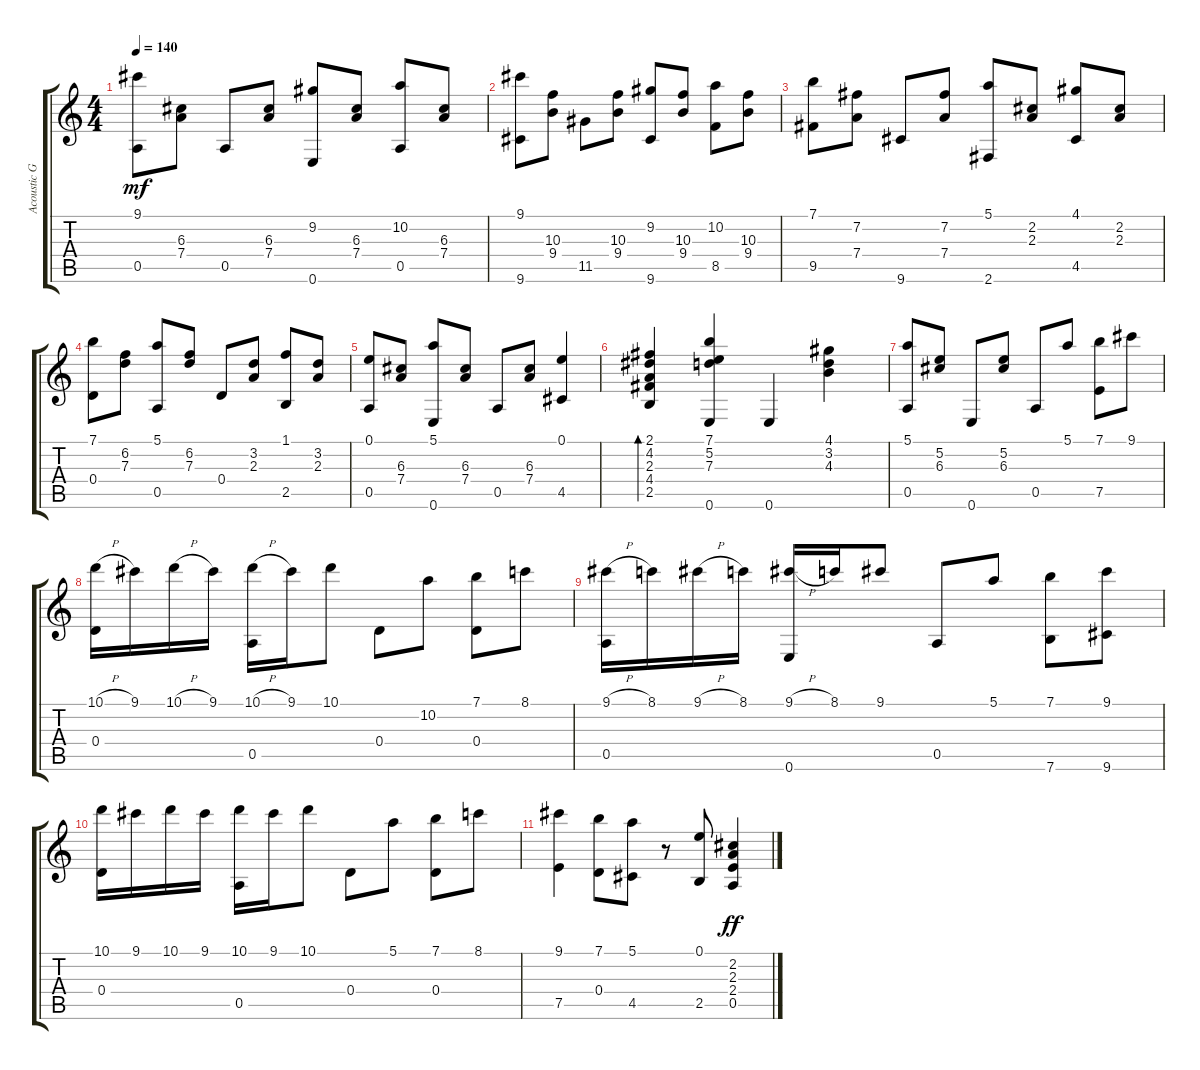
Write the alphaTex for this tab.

\track ("Acoustic Guitar" "Acoustic G") {instrument acousticguitarnylon}
\staff {score tabs}
\tuning (E4 B3 G3 D3 A2 E2) {hide}
\ts (4 4)
\tempo 140
\clef g2
\ks c
(9.1 0.5).8{dy mf} (6.3 7.4).8 0.5.8 (6.3 7.4).8 (9.2 0.6).8 (6.3 7.4).8 (10.2 0.5).8 (6.3 7.4).8 |
(9.1 9.6).8 (10.3 9.4).8 11.5.8 (10.3 9.4).8 (9.2 9.6).8 (10.3 9.4).8 (10.2 8.5).8 (10.3 9.4).8 |
(7.1 9.5).8 (7.2 7.4).8 9.6.8 (7.2 7.4).8 (5.1 2.6).8 (2.2 2.3).8 (4.1 4.5).8 (2.2 2.3).8 |
(7.1 0.4).8 (6.2 7.3).8 (5.1 0.5).8 (6.2 7.3).8 0.4.8 (3.2 2.3).8 (1.1 2.5).8 (3.2 2.3).8 |
(0.1 0.5).8 (6.3 7.4).8 (5.1 0.6).8 (6.3 7.4).8 0.5.8 (6.3 7.4).8 (0.1 4.5).4 |
(2.1 4.2 2.3 4.4 2.5).4{bd 30} (7.1 5.2 7.3 0.6).4 0.6.4 (4.1 3.2 4.3).4 |
(5.1 0.5).8 (5.2 6.3).8 0.6.8 (5.2 6.3).8 0.5.8 5.1.8 (7.1 7.5).8 9.1.8 |
(10.1{h} 0.4).16 9.1.16 10.1{h}.16 9.1.16 (10.1{h} 0.5).16 9.1.16 10.1.8 0.4.8 10.2.8 (7.1 0.4).8 8.1.8 |
(9.1{h} 0.5).16 8.1.16 9.1{h}.16 8.1.16 (9.1{h} 0.6).16 8.1.16 9.1.8 0.5.8 5.1.8 (7.1 7.6).8 (9.1 9.6).8 |
(10.1 0.4).16 9.1.16 10.1.16 9.1.16 (10.1 0.5).16 9.1.16 10.1.8 0.4.8 5.1.8 (7.1 0.4).8 8.1.8 |
(9.1 7.5).4 (7.1 0.4).8 (5.1 4.5).8 r.8 (0.1 2.5).8 (2.2 2.3 2.4 0.5).4{dy ff}
